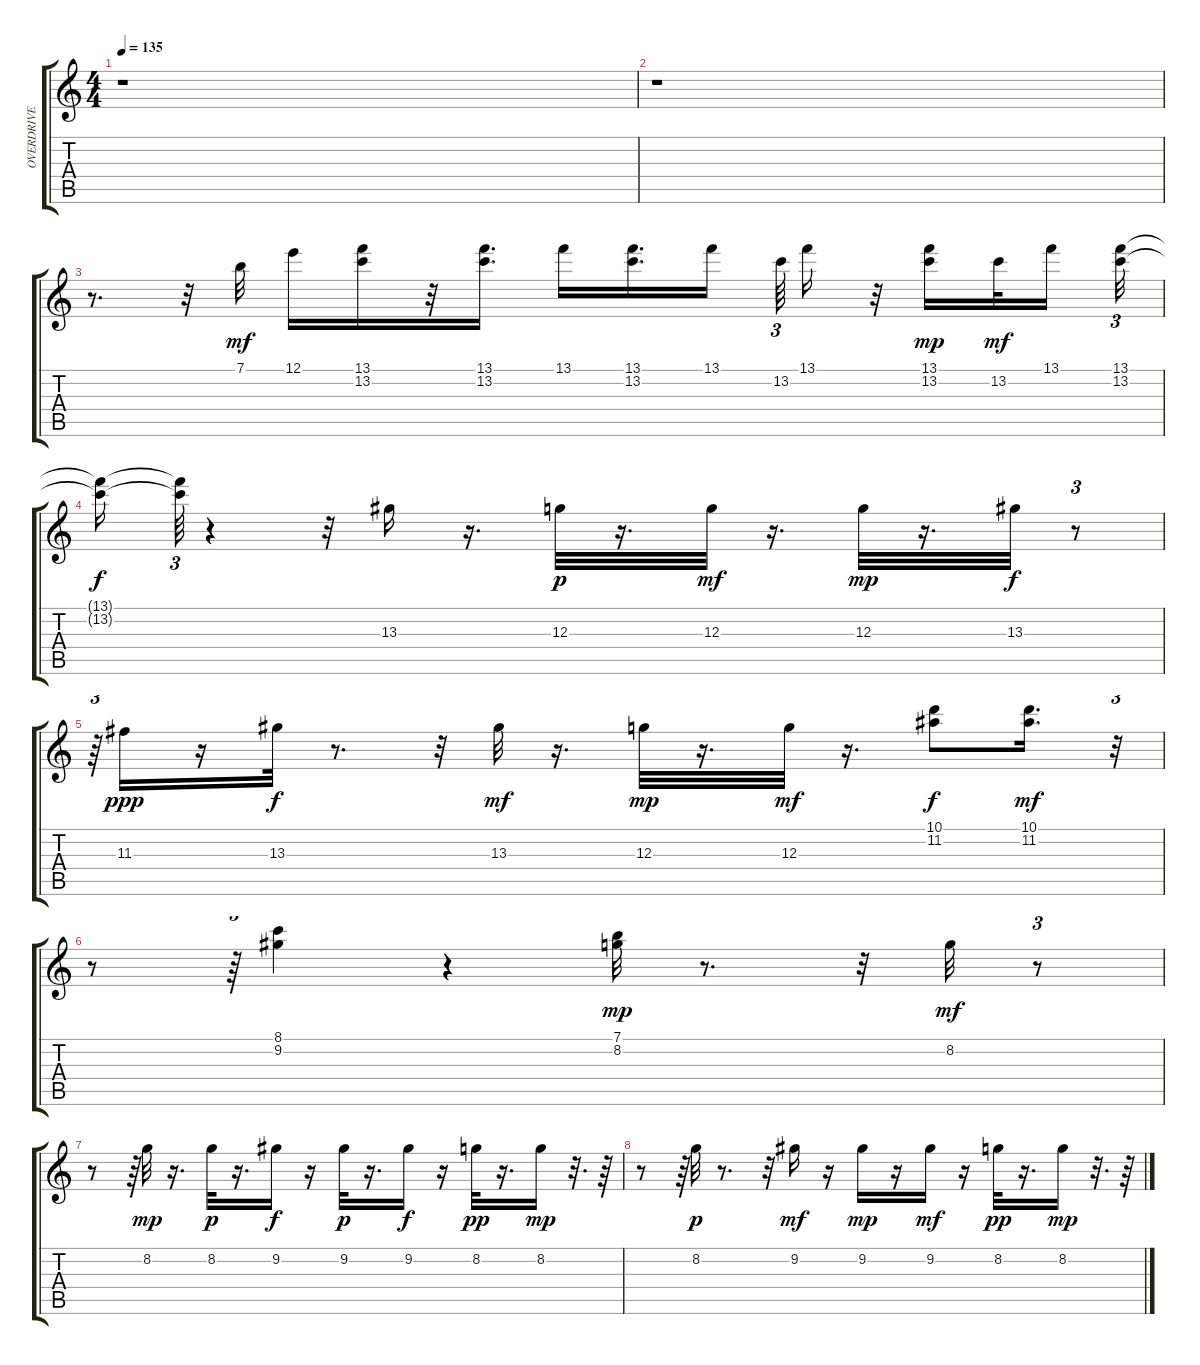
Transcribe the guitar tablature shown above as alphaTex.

\track ("OVERDRIVE" "OVERDRIVE") {instrument overdrivenguitar}
\staff {score tabs}
\tuning (E4 B3 G3 D3 A2 E2) {hide}
\ts (4 4)
\tempo 135
\clef g2
\ks c
r.1{dy f} |
r.1 |
r.8{d} r.32 7.1.32{dy mf} 12.1.16 (13.1 13.2).16 r.32 (13.1 13.2).16{d} 13.1.16 (13.1 13.2).16{d} 13.1.16{beam splitsecondary} 13.2.64{tu (3 2)} 13.1.16 r.32 (13.1 13.2).16{dy mp} 13.2.32{dy mf} 13.1.16{beam splitsecondary} (13.1 13.2).32{tu (3 2)} |
(13.1{t} 13.2{t}).16{dy f} (13.1{t} 13.2{t}).64{tu (3 2)} r.4 r.32 13.3.16 r.16{d} 12.3.32{dy p} r.16{d} 12.3.32{dy mf} r.16{d} 12.3.32{dy mp} r.16{d} 13.3.32{dy f} r.8{tu (3 2)} |
r.64{tu (3 2)} 11.3.16{dy ppp} r.16 13.3.32{dy f} r.8{d} r.32 13.3.32{dy mf} r.16{d} 12.3.32{dy mp} r.16{d} 12.3.32{dy mf} r.16{d} (10.1 11.2).8{dy f} (10.1 11.2).16{d dy mf} r.32{tu (3 2)} |
r.8 r.64{tu (3 2)} (8.1 9.2).4 r.4 (7.1 8.2).32{dy mp} r.8{d} r.32 8.2.32{dy mf} r.8{tu (3 2)} |
r.8 r.64{tu (3 2)} 8.2.32{dy mp} r.16{d} 8.2.32{dy p} r.16{d} 9.2.16{dy f} r.16 9.2.32{dy p} r.16{d} 9.2.16{dy f} r.16 8.2.32{dy pp} r.16{d} 8.2.16{dy mp} r.32{d} r.64 |
r.8 r.64{tu (3 2)} 8.2.32{dy p} r.8{d} r.32 9.2.16{dy mf} r.16 9.2.16{dy mp} r.16 9.2.16{dy mf} r.16 8.2.32{dy pp} r.16{d} 8.2.16{dy mp} r.32{d} r.64
